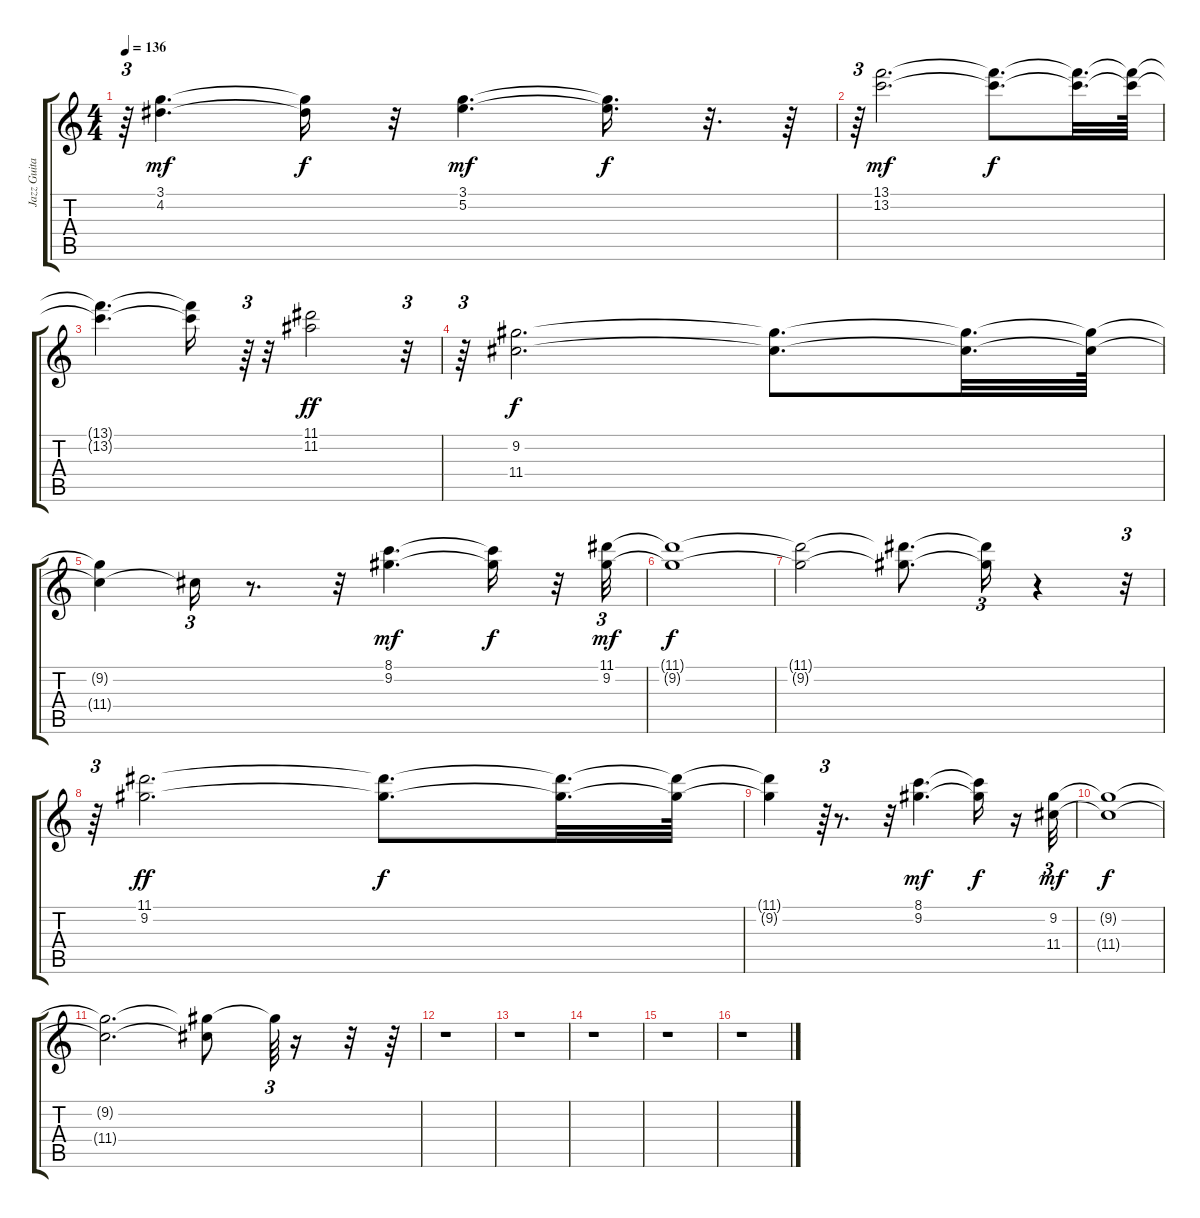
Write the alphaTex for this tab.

\track ("Jazz Guitar" "Jazz Guita") {instrument electricguitarjazz}
\staff {score tabs}
\tuning (E4 B3 G3 D3 A2 E2) {hide}
\ts (4 4)
\tempo 136
\clef g2
\ks c
r.64{tu (3 2) dy f} (3.1 4.2).4{d dy mf} (3.1{t} 4.2{t}).16{dy f} r.32 (3.1 5.2).4{d dy mf} (3.1{t} 5.2{t}).16{d dy f} r.32{d} r.64 |
r.64{tu (3 2)} (13.1 13.2).2{d dy mf} (13.1{t} 13.2{t}).8{d dy f} (13.1{t} 13.2{t}).32{d} (13.1{t} 13.2{t}).64 |
(13.1{t} 13.2{t}).4{d} (13.1{t} 13.2{t}).16 r.64{tu (3 2)} r.32 (11.1 11.2).2{dy ff} r.32{tu (3 2)} |
r.64{tu (3 2)} (9.2 11.4).2{d dy f} (9.2{t} 11.4{t}).8{d} (9.2{t} 11.4{t}).32{d} (9.2{t} 11.4{t}).64 |
(9.2{t} 11.4{t}).4 11.4{t}.16{tu (3 2)} r.8{d} r.32 (8.1 9.2).4{d dy mf} (8.1{t} 9.2{t}).16{dy f} r.32 (11.1 9.2).32{tu (3 2) dy mf} |
(11.1{t} 9.2{t}).1{dy f} |
(11.1{t} 9.2{t}).2 (11.1{t} 9.2{t}).8{d} (11.1{t} 9.2{t}).16{tu (3 2)} r.4 r.32{tu (3 2)} |
r.64{tu (3 2)} (11.1 9.2).2{d dy ff} (11.1{t} 9.2{t}).8{d dy f} (11.1{t} 9.2{t}).32{d} (11.1{t} 9.2{t}).64 |
(11.1{t} 9.2{t}).4 r.64{tu (3 2)} r.8{d} r.32 (8.1 9.2).4{d dy mf} (8.1{t} 9.2{t}).16{dy f} r.16 (9.2 11.4).32{tu (3 2) dy mf} |
(9.2{t} 11.4{t}).1{dy f} |
(9.2{t} 11.4{t}).2{d} (9.2{t} 11.4{t}).8 9.2{t}.64{tu (3 2)} r.16 r.32 r.64 |
r.1 |
r.1 |
r.1 |
r.1 |
r.1
